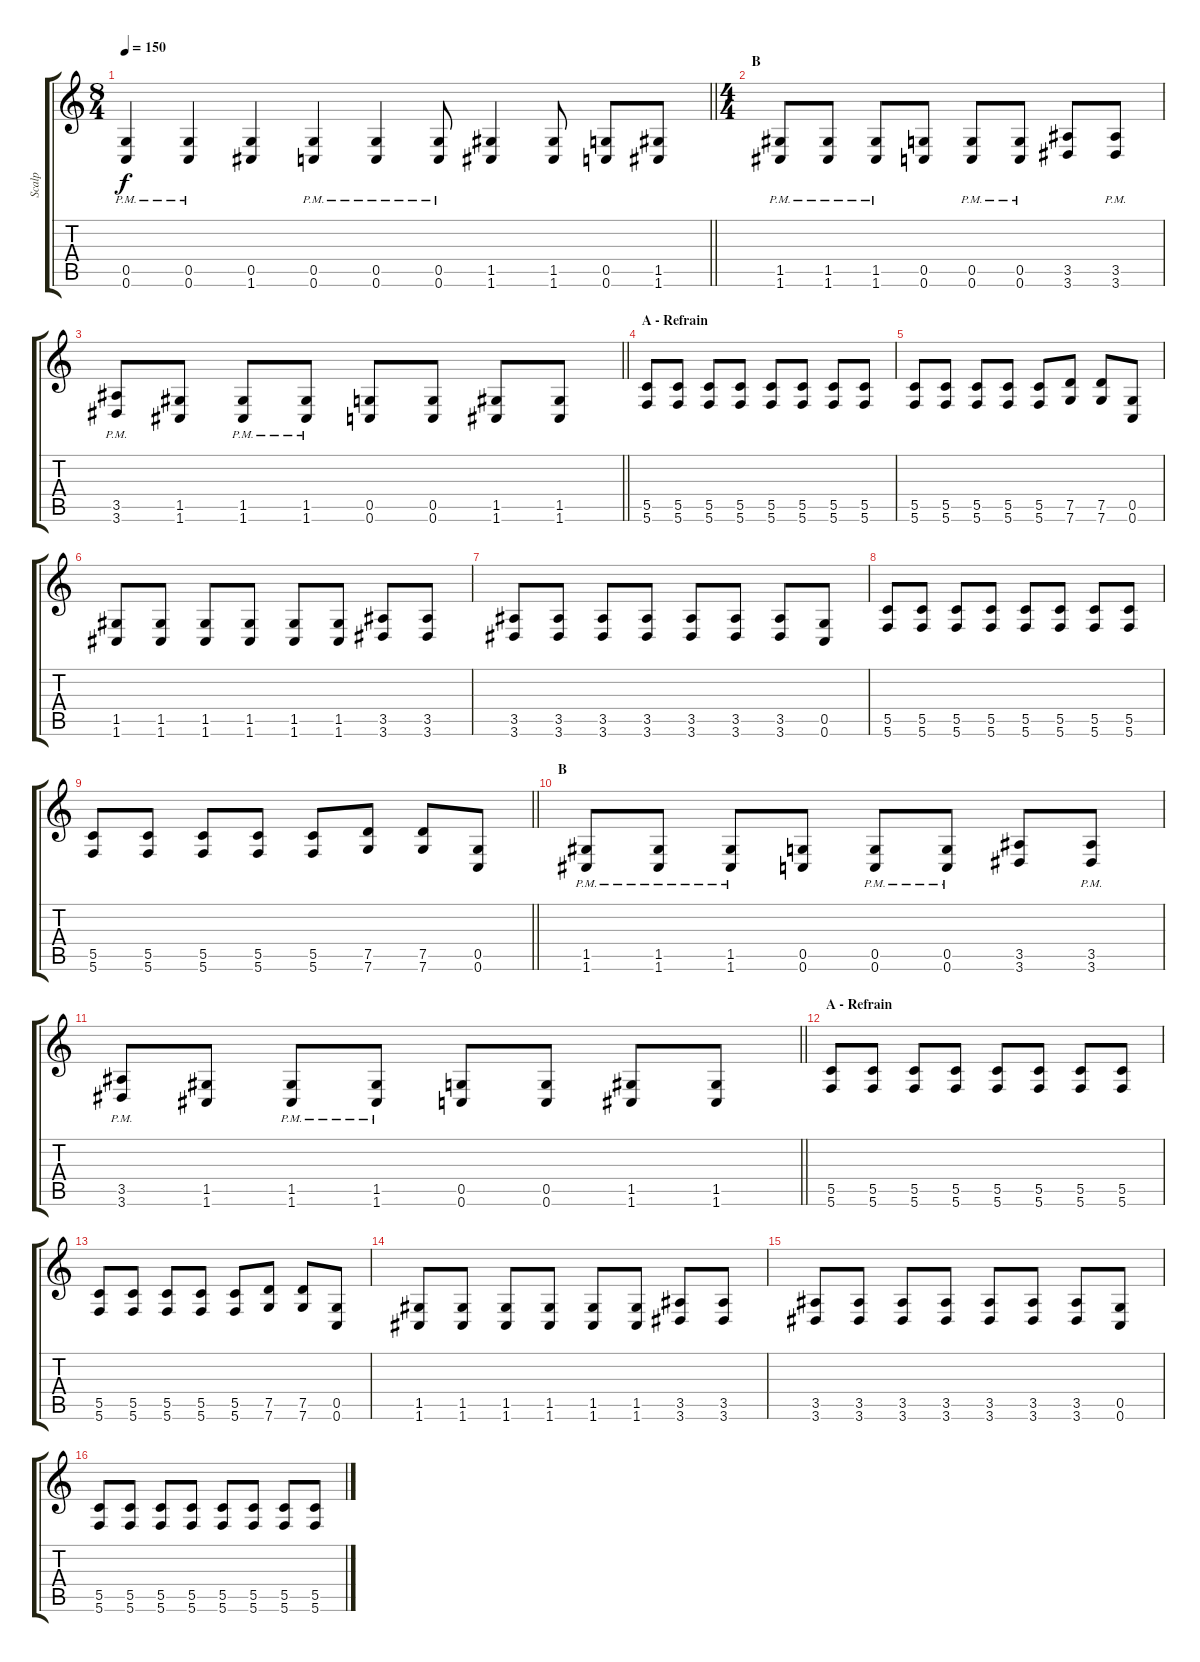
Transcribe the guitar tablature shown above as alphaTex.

\track ("Scalp" "Scalp") {instrument distortionguitar}
\staff {score tabs}
\tuning (D4 A3 F3 C3 G2 C2) {hide}
\ts (8 4)
\tempo 150
\clef g2
\barLineRight lightlight
\ks c
(0.5{pm} 0.6{pm}).4{dy f} (0.5{pm} 0.6{pm}).4 (0.5 1.6).4 (0.5{pm} 0.6{pm}).4 (0.5{pm} 0.6{pm}).4 (0.5{pm} 0.6{pm}).8 (1.5 1.6).4 (1.5 1.6).8 (0.5 0.6).8 (1.5 1.6).8 |
\ts (4 4)
\section ("" "B")
(1.5{pm} 1.6{pm}).8 (1.5{pm} 1.6{pm}).8 (1.5{pm} 1.6{pm}).8 (0.5 0.6).8 (0.5{pm} 0.6{pm}).8 (0.5{pm} 0.6{pm}).8 (3.5 3.6).8 (3.5{pm} 3.6{pm}).8 |
\barLineRight lightlight
(3.5{pm} 3.6{pm}).8 (1.5 1.6).8 (1.5{pm} 1.6{pm}).8 (1.5{pm} 1.6{pm}).8 (0.5 0.6).8 (0.5 0.6).8 (1.5 1.6).8 (1.5 1.6).8 |
\section ("" "A - Refrain")
(5.5 5.6).8 (5.5 5.6).8 (5.5 5.6).8 (5.5 5.6).8 (5.5 5.6).8 (5.5 5.6).8 (5.5 5.6).8 (5.5 5.6).8 |
(5.5 5.6).8 (5.5 5.6).8 (5.5 5.6).8 (5.5 5.6).8 (5.5 5.6).8 (7.5 7.6).8 (7.5 7.6).8 (0.5 0.6).8 |
(1.5 1.6).8 (1.5 1.6).8 (1.5 1.6).8 (1.5 1.6).8 (1.5 1.6).8 (1.5 1.6).8 (3.5 3.6).8 (3.5 3.6).8 |
(3.5 3.6).8 (3.5 3.6).8 (3.5 3.6).8 (3.5 3.6).8 (3.5 3.6).8 (3.5 3.6).8 (3.5 3.6).8 (0.5 0.6).8 |
(5.5 5.6).8 (5.5 5.6).8 (5.5 5.6).8 (5.5 5.6).8 (5.5 5.6).8 (5.5 5.6).8 (5.5 5.6).8 (5.5 5.6).8 |
\barLineRight lightlight
(5.5 5.6).8 (5.5 5.6).8 (5.5 5.6).8 (5.5 5.6).8 (5.5 5.6).8 (7.5 7.6).8 (7.5 7.6).8 (0.5 0.6).8 |
\section ("" "B")
(1.5{pm} 1.6{pm}).8 (1.5{pm} 1.6{pm}).8 (1.5{pm} 1.6{pm}).8 (0.5 0.6).8 (0.5{pm} 0.6{pm}).8 (0.5{pm} 0.6{pm}).8 (3.5 3.6).8 (3.5{pm} 3.6{pm}).8 |
\barLineRight lightlight
(3.5{pm} 3.6{pm}).8 (1.5 1.6).8 (1.5{pm} 1.6{pm}).8 (1.5{pm} 1.6{pm}).8 (0.5 0.6).8 (0.5 0.6).8 (1.5 1.6).8 (1.5 1.6).8 |
\section ("" "A - Refrain")
(5.5 5.6).8 (5.5 5.6).8 (5.5 5.6).8 (5.5 5.6).8 (5.5 5.6).8 (5.5 5.6).8 (5.5 5.6).8 (5.5 5.6).8 |
(5.5 5.6).8 (5.5 5.6).8 (5.5 5.6).8 (5.5 5.6).8 (5.5 5.6).8 (7.5 7.6).8 (7.5 7.6).8 (0.5 0.6).8 |
(1.5 1.6).8 (1.5 1.6).8 (1.5 1.6).8 (1.5 1.6).8 (1.5 1.6).8 (1.5 1.6).8 (3.5 3.6).8 (3.5 3.6).8 |
(3.5 3.6).8 (3.5 3.6).8 (3.5 3.6).8 (3.5 3.6).8 (3.5 3.6).8 (3.5 3.6).8 (3.5 3.6).8 (0.5 0.6).8 |
(5.5 5.6).8 (5.5 5.6).8 (5.5 5.6).8 (5.5 5.6).8 (5.5 5.6).8 (5.5 5.6).8 (5.5 5.6).8 (5.5 5.6).8
